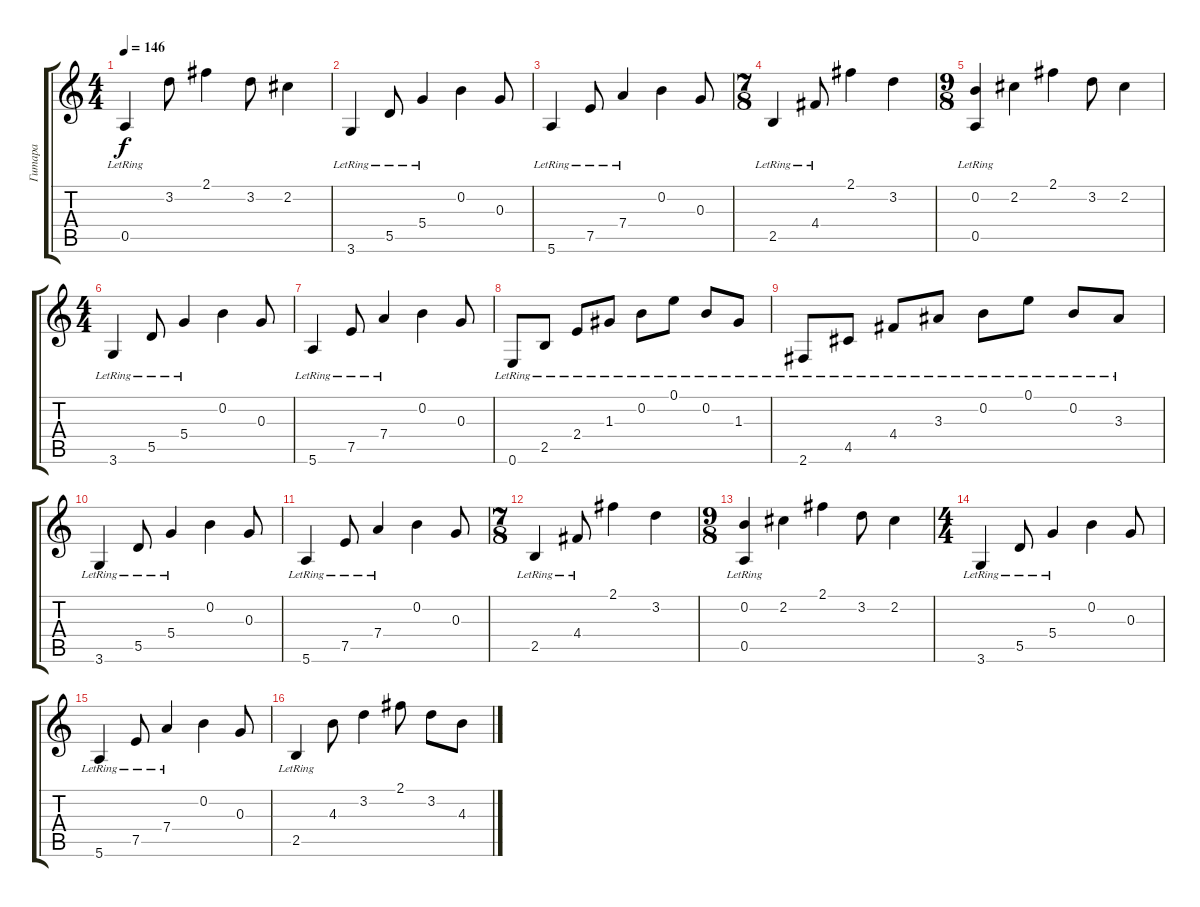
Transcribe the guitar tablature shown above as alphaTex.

\track ("Гитара" "Гитара") {instrument acousticguitarsteel}
\staff {score tabs}
\tuning (E4 B3 G3 D3 A2 E2) {hide}
\ts (4 4)
\section ("" " ")
\tempo 146
\clef g2
\ks c
0.5{lr}.4{dy f} 3.2.8 2.1.4 3.2.8 2.2.4 |
3.6{lr}.4 5.5{lr}.8 5.4{lr}.4 0.2.4 0.3.8 |
5.6{lr}.4 7.5{lr}.8 7.4{lr}.4 0.2.4 0.3.8 |
\ts (7 8)
2.5{lr}.4 4.4{lr}.8 2.1.4 3.2.4 |
\ts (9 8)
(0.2 0.5{lr}).4 2.2.4 2.1.4 3.2.8 2.2.4 |
\ts (4 4)
3.6{lr}.4 5.5{lr}.8 5.4{lr}.4 0.2.4 0.3.8 |
5.6{lr}.4 7.5{lr}.8 7.4{lr}.4 0.2.4 0.3.8 |
0.6{lr}.8 2.5{lr}.8 2.4{lr}.8 1.3{lr}.8 0.2{lr}.8 0.1{lr}.8 0.2{lr}.8 1.3{lr}.8 |
2.6{lr}.8 4.5{lr}.8 4.4{lr}.8 3.3{lr}.8 0.2{lr}.8 0.1{lr}.8 0.2{lr}.8 3.3{lr}.8 |
3.6{lr}.4 5.5{lr}.8 5.4{lr}.4 0.2.4 0.3.8 |
5.6{lr}.4 7.5{lr}.8 7.4{lr}.4 0.2.4 0.3.8 |
\ts (7 8)
2.5{lr}.4 4.4{lr}.8 2.1.4 3.2.4 |
\ts (9 8)
(0.2 0.5{lr}).4 2.2.4 2.1.4 3.2.8 2.2.4 |
\ts (4 4)
3.6{lr}.4 5.5{lr}.8 5.4{lr}.4 0.2.4 0.3.8 |
5.6{lr}.4 7.5{lr}.8 7.4{lr}.4 0.2.4 0.3.8 |
2.5{lr}.4 4.3.8 3.2.4 2.1.8 3.2.8 4.3.8
